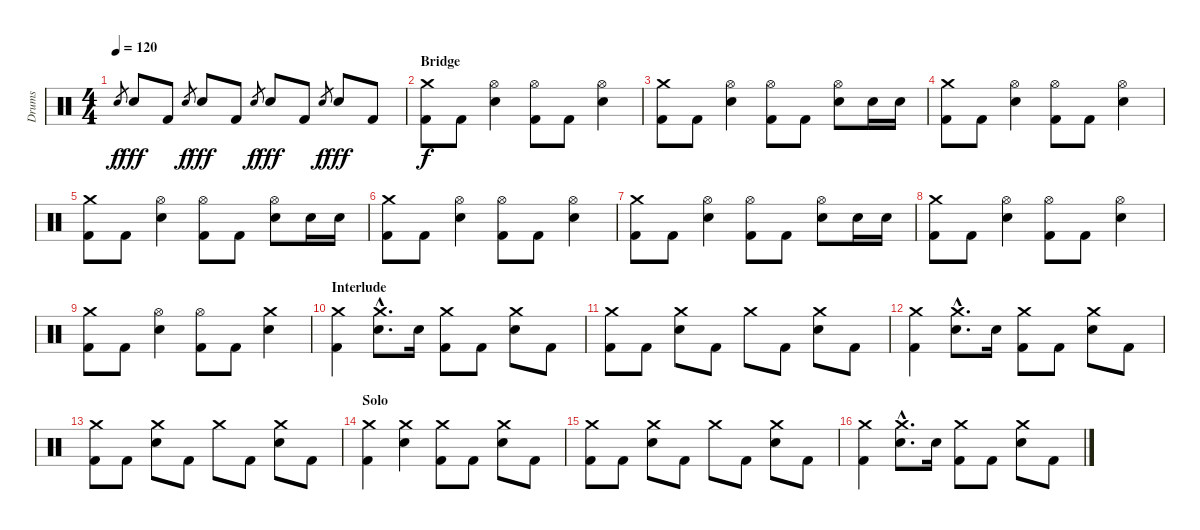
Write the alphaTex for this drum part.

\track ("Drums" "Drums") {instrument percussion}
\staff {score}
\articulation defaults
\ts (4 4)
\tempo 120
\clef neutral
\ks c "Electric Snare (hit)".8{gr dy f} "Electric Snare (hit)".8{dy fff} "Kick (hit) 2".8 "Electric Snare (hit)".8{gr dy f} "Electric Snare (hit)".8{dy fff} "Kick (hit) 2".8 "Electric Snare (hit)".8{gr dy f} "Electric Snare (hit)".8{dy fff} "Kick (hit) 2".8 "Electric Snare (hit)".8{gr dy f} "Electric Snare (hit)".8{dy fff} "Kick (hit) 2".8
|
\section ("" "Bridge")
("Kick (hit) 2" "Crash medium (hit)").8{dy f} "Kick (hit) 2".8 ("Electric Snare (hit)" "Hi-Hat (open)").4 ("Kick (hit) 2" "Hi-Hat (open)").8 "Kick (hit) 2".8 ("Electric Snare (hit)" "Hi-Hat (open)").4 |
("Kick (hit) 2" "Crash medium (hit)").8 "Kick (hit) 2".8 ("Electric Snare (hit)" "Hi-Hat (open)").4 ("Kick (hit) 2" "Hi-Hat (open)").8 "Kick (hit) 2".8 ("Electric Snare (hit)" "Hi-Hat (open)").8 "Electric Snare (hit)".16 "Electric Snare (hit)".16 |
("Kick (hit) 2" "Crash medium (hit)").8 "Kick (hit) 2".8 ("Electric Snare (hit)" "Hi-Hat (open)").4 ("Kick (hit) 2" "Hi-Hat (open)").8 "Kick (hit) 2".8 ("Electric Snare (hit)" "Hi-Hat (open)").4 |
("Kick (hit) 2" "Crash medium (hit)").8 "Kick (hit) 2".8 ("Electric Snare (hit)" "Hi-Hat (open)").4 ("Kick (hit) 2" "Hi-Hat (open)").8 "Kick (hit) 2".8 ("Electric Snare (hit)" "Hi-Hat (open)").8 "Electric Snare (hit)".16 "Electric Snare (hit)".16 |
("Kick (hit) 2" "Crash medium (hit)").8 "Kick (hit) 2".8 ("Electric Snare (hit)" "Hi-Hat (open)").4 ("Kick (hit) 2" "Hi-Hat (open)").8 "Kick (hit) 2".8 ("Electric Snare (hit)" "Hi-Hat (open)").4 |
("Kick (hit) 2" "Crash medium (hit)").8 "Kick (hit) 2".8 ("Electric Snare (hit)" "Hi-Hat (open)").4 ("Kick (hit) 2" "Hi-Hat (open)").8 "Kick (hit) 2".8 ("Electric Snare (hit)" "Hi-Hat (open)").8 "Electric Snare (hit)".16 "Electric Snare (hit)".16 |
("Kick (hit) 2" "Crash medium (hit)").8 "Kick (hit) 2".8 ("Electric Snare (hit)" "Hi-Hat (open)").4 ("Kick (hit) 2" "Hi-Hat (open)").8 "Kick (hit) 2".8 ("Electric Snare (hit)" "Hi-Hat (open)").4 |
("Kick (hit) 2" "Crash medium (hit)").8 "Kick (hit) 2".8 ("Electric Snare (hit)" "Hi-Hat (open)").4 ("Kick (hit) 2" "Hi-Hat (open)").8 "Kick (hit) 2".8 ("Electric Snare (hit)" "Crash medium (hit)").4 |
\section ("" "Interlude")
("Crash medium (hit)" "Kick (hit) 2").4 ("Crash medium (hit)"{hac} "Electric Snare (hit)"{hac}).8{d} "Electric Snare (hit)".16 ("Crash medium (hit)" "Kick (hit) 2").8 "Kick (hit) 2".8 ("Crash medium (hit)" "Electric Snare (hit)").8 "Kick (hit) 2".8 |
("Crash medium (hit)" "Kick (hit) 2").8 "Kick (hit) 2".8 ("Crash medium (hit)" "Electric Snare (hit)").8 "Kick (hit) 2".8 "Crash medium (hit)".8 "Kick (hit) 2".8 ("Crash medium (hit)" "Electric Snare (hit)").8 "Kick (hit) 2".8 |
("Crash medium (hit)" "Kick (hit) 2").4 ("Crash medium (hit)"{hac} "Electric Snare (hit)"{hac}).8{d} "Electric Snare (hit)".16 ("Crash medium (hit)" "Kick (hit) 2").8 "Kick (hit) 2".8 ("Crash medium (hit)" "Electric Snare (hit)").8 "Kick (hit) 2".8 |
("Crash medium (hit)" "Kick (hit) 2").8 "Kick (hit) 2".8 ("Crash medium (hit)" "Electric Snare (hit)").8 "Kick (hit) 2".8 "Crash medium (hit)".8 "Kick (hit) 2".8 ("Crash medium (hit)" "Electric Snare (hit)").8 "Kick (hit) 2".8 |
\section ("" "Solo")
("Crash medium (hit)" "Kick (hit) 2").4 ("Crash medium (hit)" "Electric Snare (hit)").4 ("Crash medium (hit)" "Kick (hit) 2").8 "Kick (hit) 2".8 ("Crash medium (hit)" "Electric Snare (hit)").8 "Kick (hit) 2".8 |
("Crash medium (hit)" "Kick (hit) 2").8 "Kick (hit) 2".8 ("Crash medium (hit)" "Electric Snare (hit)").8 "Kick (hit) 2".8 "Crash medium (hit)".8 "Kick (hit) 2".8 ("Crash medium (hit)" "Electric Snare (hit)").8 "Kick (hit) 2".8 |
("Crash medium (hit)" "Kick (hit) 2").4 ("Crash medium (hit)"{hac} "Electric Snare (hit)"{hac}).8{d} "Electric Snare (hit)".16 ("Crash medium (hit)" "Kick (hit) 2").8 "Kick (hit) 2".8 ("Crash medium (hit)" "Electric Snare (hit)").8 "Kick (hit) 2".8
